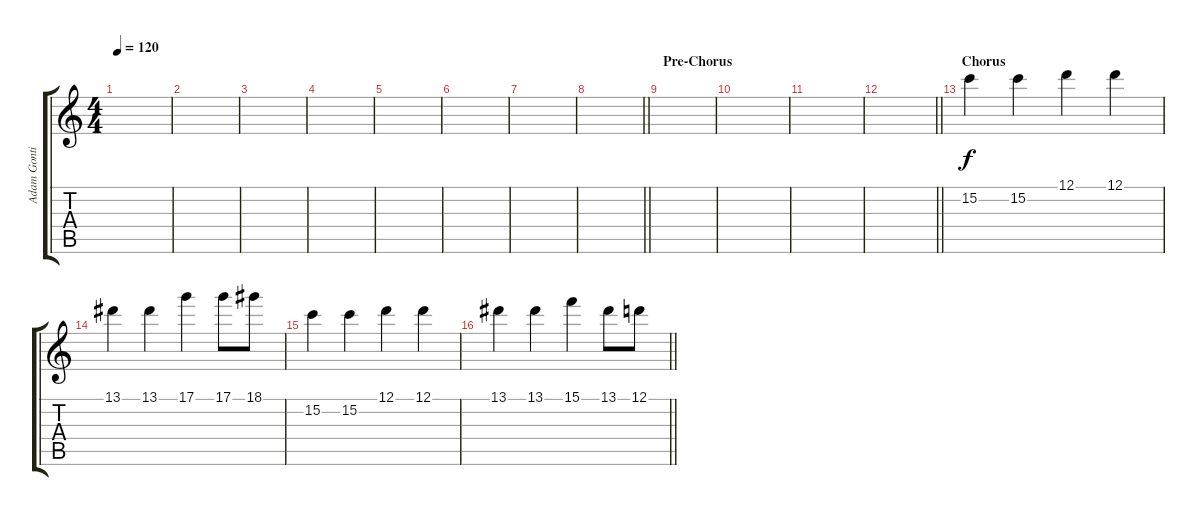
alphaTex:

\track ("Adam Gontier (Guitar 2)" "Adam Gonti") {instrument distortionguitar}
\staff {score tabs}
\tuning (D4 A3 F3 C3 G2 C2) {hide}
\ts (4 4)
\tempo 120
\clef g2
\ks c
|
|
|
|
|
|
|
\barLineRight lightlight
|
\section ("" "Pre-Chorus")
|
|
|
\barLineRight lightlight
|
\section ("" "Chorus")
15.2.4{volume 6} 15.2.4 12.1.4 12.1.4 |
13.1.4 13.1.4 17.1.4 17.1.8 18.1.8 |
15.2.4 15.2.4 12.1.4 12.1.4 |
\barLineRight lightlight
13.1.4 13.1.4 15.1.4 13.1.8 12.1.8
